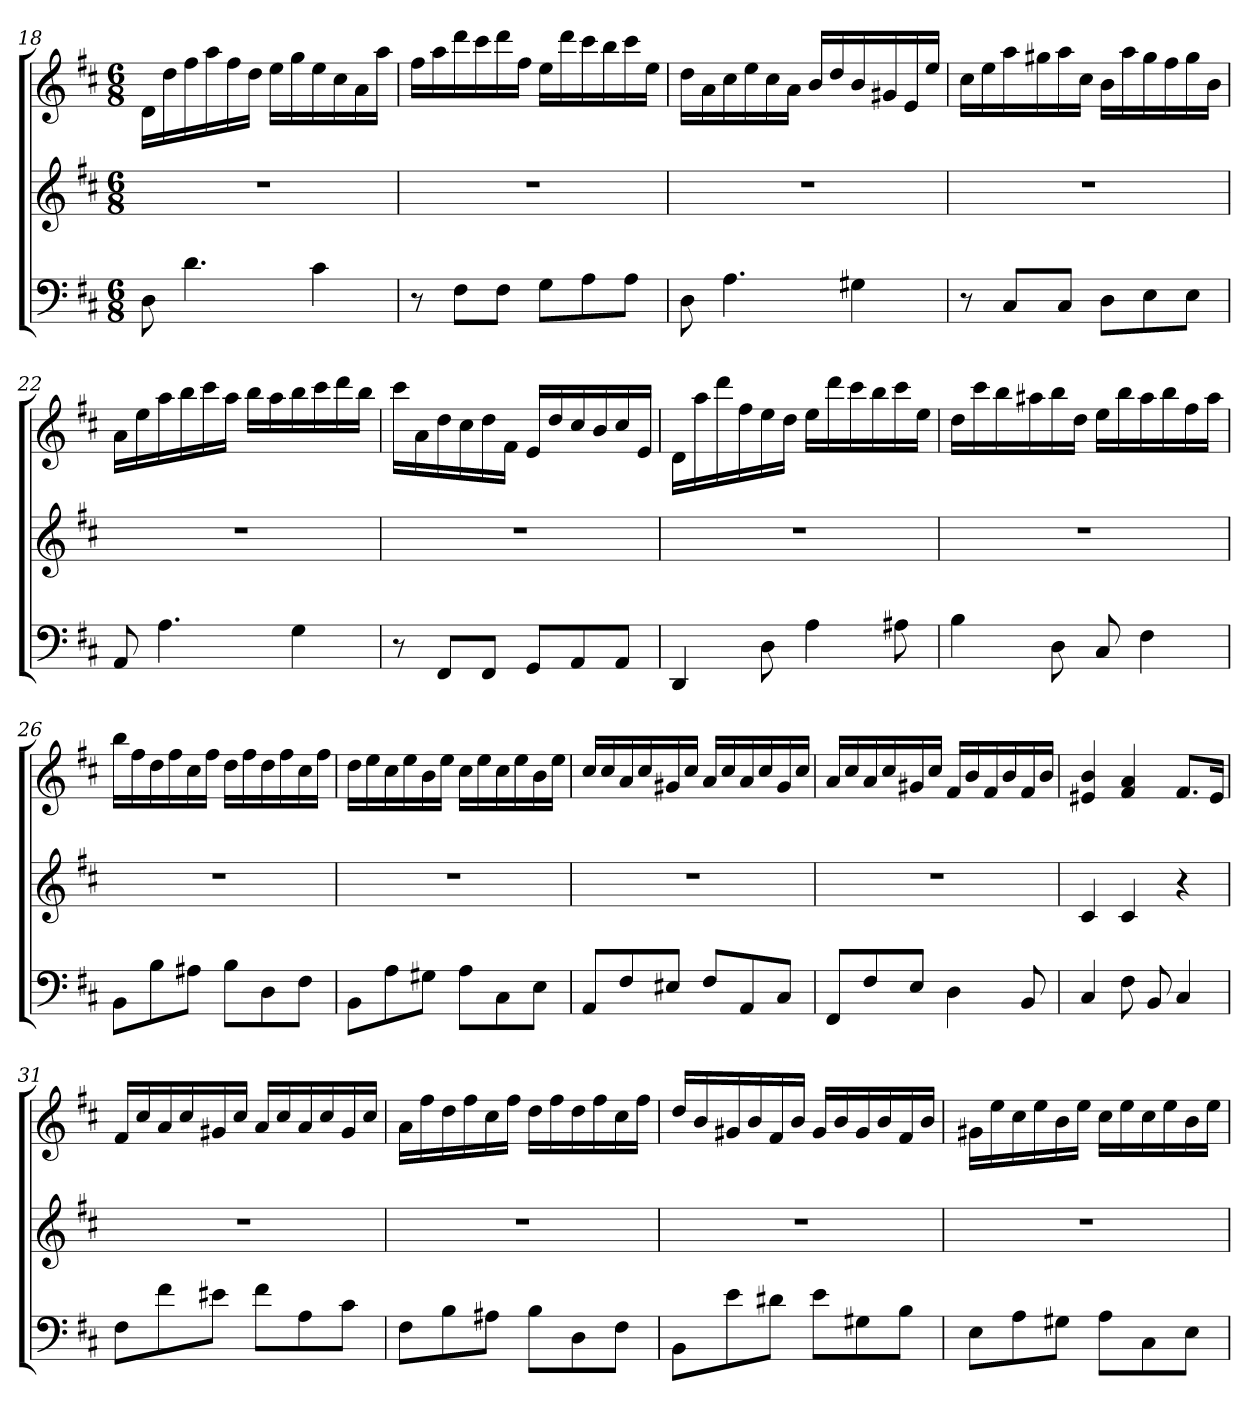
**kern	**kern	**kern
*part3	*part2	*part1
*staff3	*staff2	*staff1
*k[f#c#]	*k[f#c#]	*k[f#c#]
*D:	*D:	*D:
*M6/8	*M6/8	*M6/8
=18	=18	=18
8D	2.r	16dLL
.	.	16dd
4.d	.	16ff#
.	.	16aa
.	.	16ff#
.	.	16ddJJ
.	.	16eeLL
.	.	16gg
4c#	.	16ee
.	.	16cc#
.	.	16a
.	.	16aaJJ
=19	=19	=19
8r	2.r	16ff#LL
.	.	16aa
8F#L	.	16ddd
.	.	16ccc#
8F#J	.	16ddd
.	.	16ff#JJ
8GL	.	16eeLL
.	.	16ddd
8A	.	16ccc#
.	.	16bb
8AJ	.	16ccc#
.	.	16eeJJ
=20	=20	=20
8D	2.r	16ddLL
.	.	16a
4.A	.	16cc#
.	.	16ee
.	.	16cc#
.	.	16aJJ
.	.	16bLL
.	.	16dd
4G#X	.	16b
.	.	16g#X
.	.	16e
.	.	16eeJJ
=21	=21	=21
8r	2.r	16cc#LL
.	.	16ee
8C#L	.	16aa
.	.	16gg#X
8C#J	.	16aa
.	.	16cc#JJ
8DL	.	16bLL
.	.	16aa
8E	.	16gg#
.	.	16ff#
8EJ	.	16gg#
.	.	16bJJ
=22	=22	=22
8AA	2.r	16aLL
.	.	16ee
4.A	.	16aa
.	.	16bb
.	.	16ccc#
.	.	16aaJJ
.	.	16bbLL
.	.	16aa
4G	.	16bb
.	.	16ccc#
.	.	16ddd
.	.	16bbJJ
=23	=23	=23
8r	2.r	16ccc#LL
.	.	16a
8FF#L	.	16dd
.	.	16cc#
8FF#J	.	16dd
.	.	16f#JJ
8GGL	.	16eLL
.	.	16dd
8AA	.	16cc#
.	.	16b
8AAJ	.	16cc#
.	.	16eJJ
=24	=24	=24
4DD	2.r	16dLL
.	.	16aa
.	.	16ddd
.	.	16ff#
8D	.	16ee
.	.	16ddJJ
4A	.	16eeLL
.	.	16ddd
.	.	16ccc#
.	.	16bb
8A#X	.	16ccc#
.	.	16eeJJ
=25	=25	=25
4B	2.r	16ddLL
.	.	16ccc#
.	.	16bb
.	.	16aa#X
8D	.	16bb
.	.	16ddJJ
8C#	.	16eeLL
.	.	16bb
4F#	.	16aa#
.	.	16bb
.	.	16ff#
.	.	16aa#JJ
=26	=26	=26
8BBL	2.r	16bbLL
.	.	16ff#
8B	.	16dd
.	.	16ff#
8A#XJ	.	16cc#
.	.	16ff#JJ
8BL	.	16ddLL
.	.	16ff#
8D	.	16dd
.	.	16ff#
8F#J	.	16cc#
.	.	16ff#JJ
=27	=27	=27
8BBL	2.r	16ddLL
.	.	16ee
8A	.	16cc#
.	.	16ee
8G#XJ	.	16b
.	.	16eeJJ
8AL	.	16cc#LL
.	.	16ee
8C#	.	16cc#
.	.	16ee
8EJ	.	16b
.	.	16eeJJ
=28	=28	=28
8AAL	2.r	16cc#LL
.	.	16cc#
8F#	.	16a
.	.	16cc#
8E#XJ	.	16g#X
.	.	16cc#JJ
8F#L	.	16aLL
.	.	16cc#
8AA	.	16a
.	.	16cc#
8C#J	.	16g#
.	.	16cc#JJ
=29	=29	=29
8FF#L	2.r	16aLL
.	.	16cc#
8F#	.	16a
.	.	16cc#
8EJ	.	16g#X
.	.	16cc#JJ
4D	.	16f#LL
.	.	16b
.	.	16f#
.	.	16b
8BB	.	16f#
.	.	16bJJ
=30	=30	=30
4C#	4c#	4e#X 4b
8F#	4c#	4f# 4a
8BB	.	.
4C#	4r	8.f#L
.	.	16e#Jk
=31	=31	=31
8F#L	2.r	16f#LL
.	.	16cc#
8f#	.	16a
.	.	16cc#
8e#XJ	.	16g#X
.	.	16cc#JJ
8f#L	.	16aLL
.	.	16cc#
8A	.	16a
.	.	16cc#
8c#J	.	16g#
.	.	16cc#JJ
=32	=32	=32
8F#L	2.r	16aLL
.	.	16ff#
8B	.	16dd
.	.	16ff#
8A#XJ	.	16cc#
.	.	16ff#JJ
8BL	.	16ddLL
.	.	16ff#
8D	.	16dd
.	.	16ff#
8F#J	.	16cc#
.	.	16ff#JJ
=33	=33	=33
8BBL	2.r	16ddLL
.	.	16b
8e	.	16g#X
.	.	16b
8d#XJ	.	16f#
.	.	16bJJ
8eL	.	16g#LL
.	.	16b
8G#X	.	16g#
.	.	16b
8BJ	.	16f#
.	.	16bJJ
=34	=34	=34
8EL	2.r	16g#XLL
.	.	16ee
8A	.	16cc#
.	.	16ee
8G#XJ	.	16b
.	.	16eeJJ
8AL	.	16cc#LL
.	.	16ee
8C#	.	16cc#
.	.	16ee
8EJ	.	16b
.	.	16eeJJ
=	=	=
*-	*-	*-
